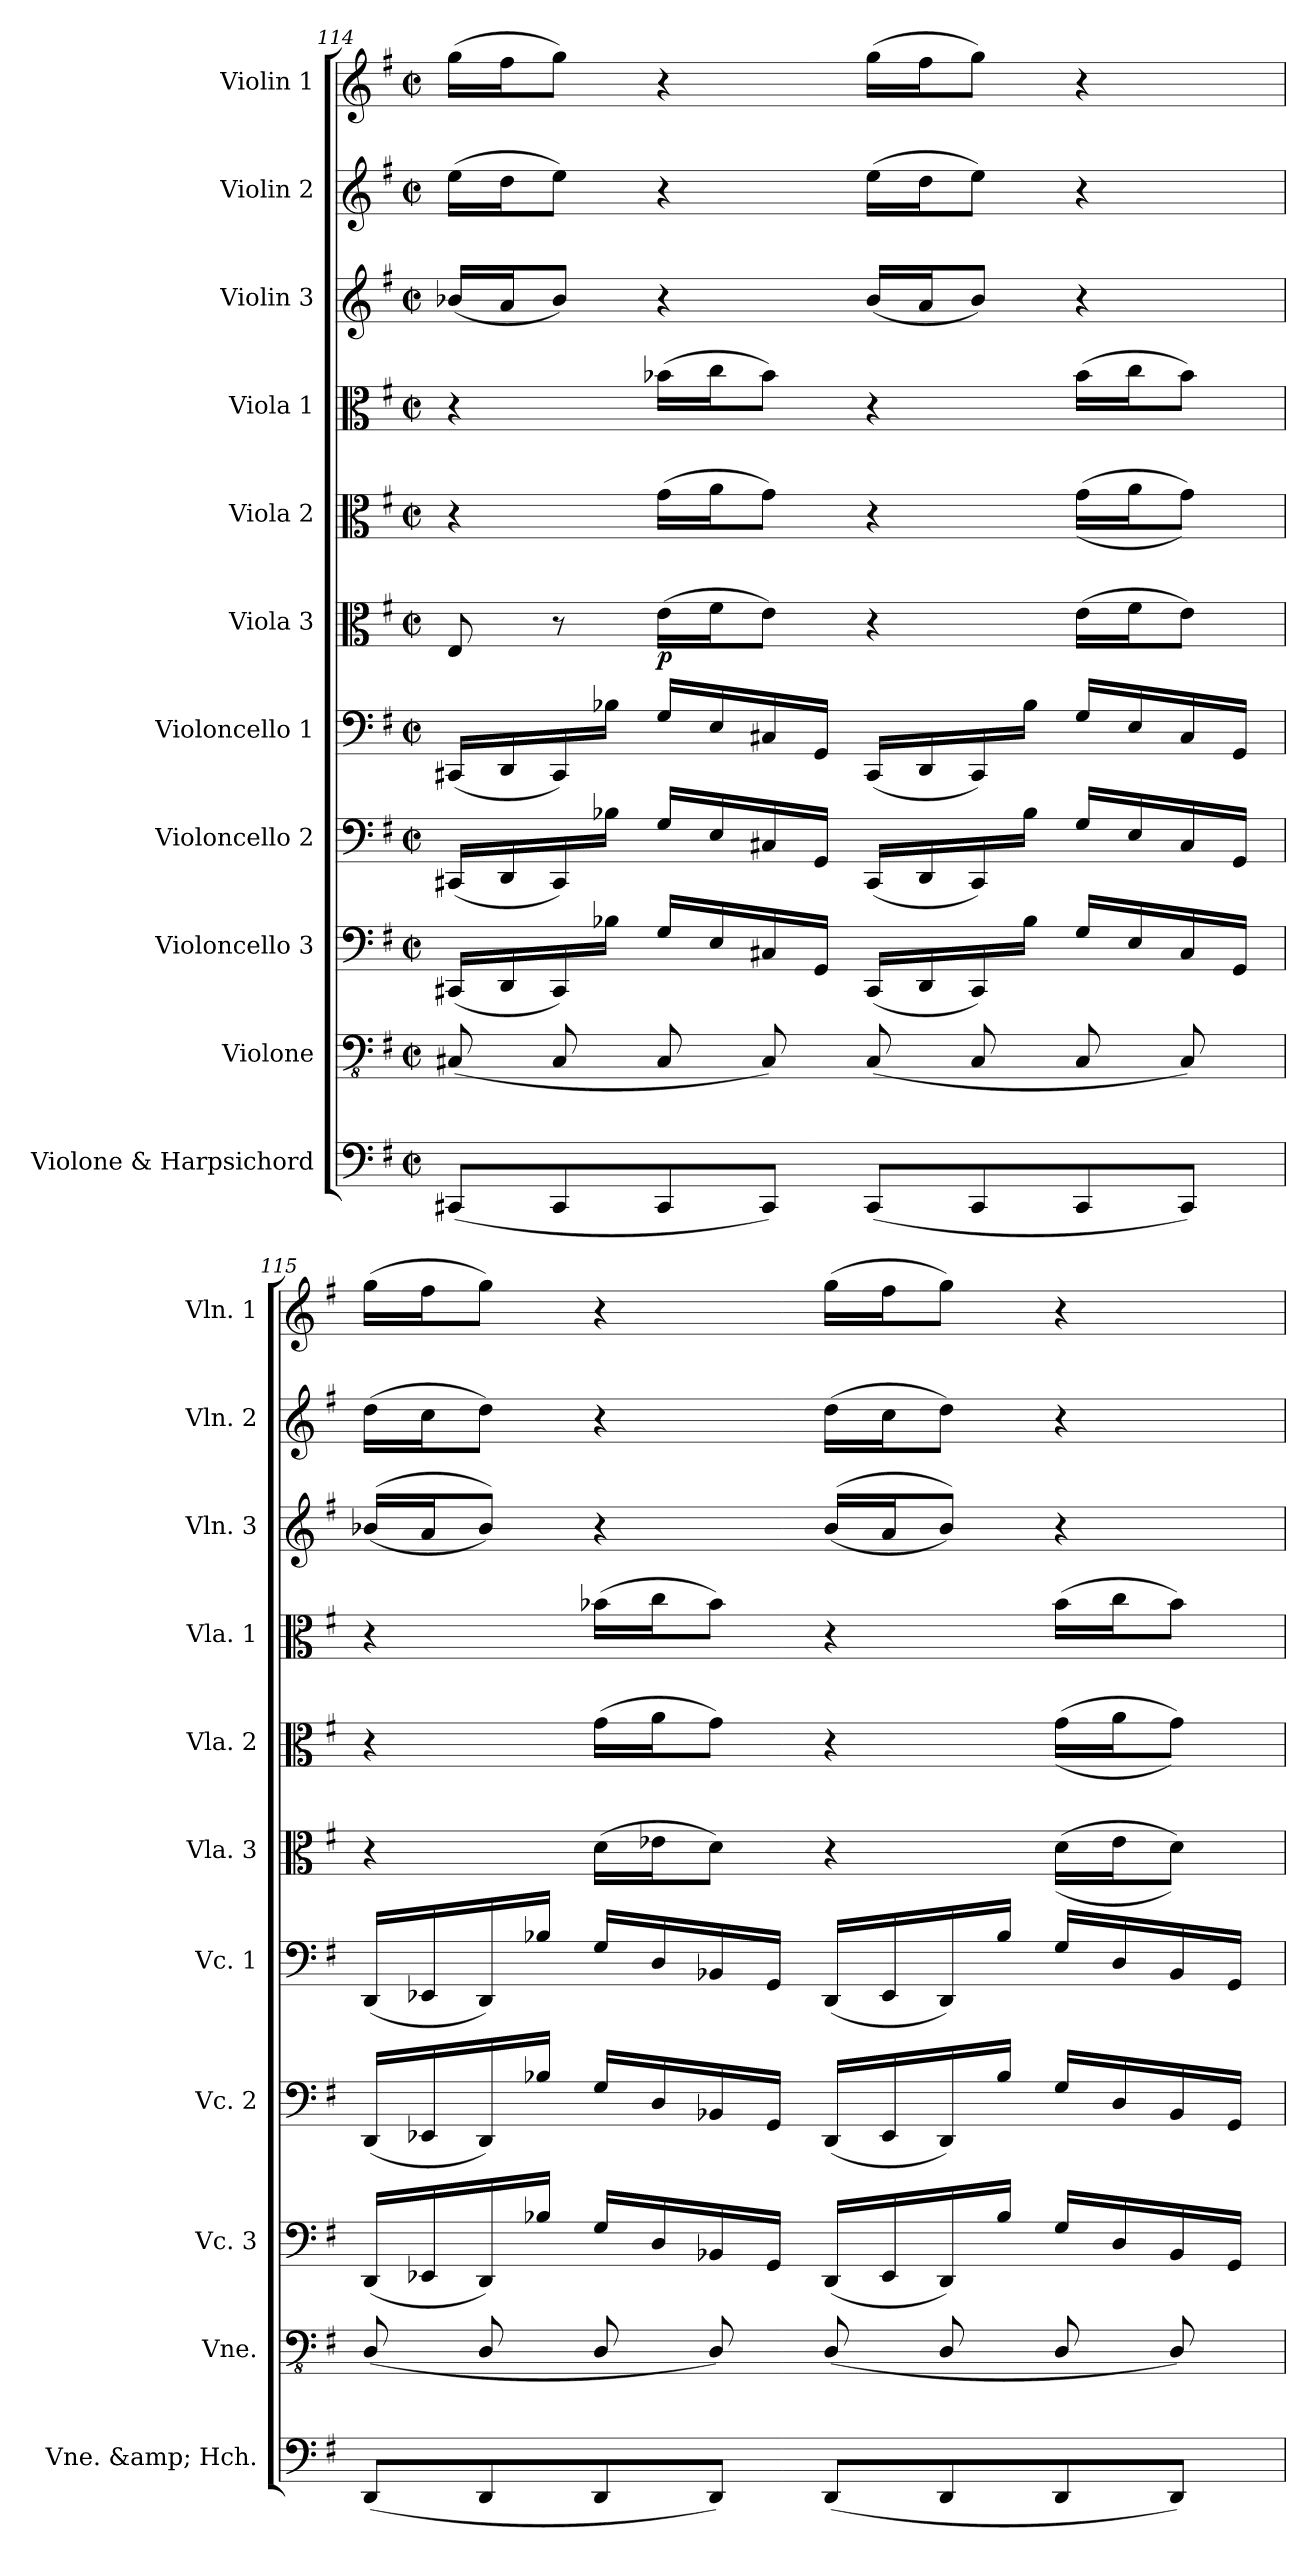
**kern	**kern	**kern	**kern	**kern	**kern	**dynam	**kern	**kern	**kern	**kern	**kern
*part11	*part10	*part9	*part8	*part7	*part6	*part6	*part5	*part4	*part3	*part2	*part1
*staff11	*staff10	*staff9	*staff8	*staff7	*staff6	*staff6	*staff5	*staff4	*staff3	*staff2	*staff1
*I"Violone &amp; Harpsichord	*I"Violone	*I"Violoncello 3	*I"Violoncello 2	*I"Violoncello 1	*I"Viola 3	*	*I"Viola 2	*I"Viola 1	*I"Violin 3	*I"Violin 2	*I"Violin 1
*I'Vne. &amp; Hch.	*I'Vne.	*I'Vc. 3	*I'Vc. 2	*I'Vc. 1	*I'Vla. 3	*	*I'Vla. 2	*I'Vla. 1	*I'Vln. 3	*I'Vln. 2	*I'Vln. 1
*clefF4	*clefFv4	*clefF4	*clefF4	*clefF4	*clefC3	*	*clefC3	*clefC3	*clefG2	*clefG2	*clefG2
*	*ITrd7c12	*	*	*	*	*	*	*	*	*	*
*k[f#]	*k[f#]	*k[f#]	*k[f#]	*k[f#]	*k[f#]	*	*k[f#]	*k[f#]	*k[f#]	*k[f#]	*k[f#]
*M4/4	*M4/4	*M4/4	*M4/4	*M4/4	*M4/4	*	*M4/4	*M4/4	*M4/4	*M4/4	*M4/4
*met(c|)	*met(c|)	*met(c|)	*met(c|)	*met(c|)	*met(c|)	*	*met(c|)	*met(c|)	*met(c|)	*met(c|)	*met(c|)
=114	=114	=114	=114	=114	=114	=114	=114	=114	=114	=114	=114
(8CC#X/L	(8CCC#X/	(16CC#X/LL	(16CC#X/LL	(16CC#X/LL	8E/	.	4r	4r	(16b-X/LL	(16ee\LL	(16gg\LL
.	.	16DD/	16DD/	16DD/	.	.	.	.	16a/J	16dd\J	16ff#\J
8CC#/	8CCC#/	16CC#/)	16CC#/)	16CC#/)	8r	.	.	.	8b-/J)	8ee\J)	8gg\J)
.	.	16B-X\JJ	16B-X\JJ	16B-X\JJ	.	.	.	.	.	.	.
!	!	!	!	!	!	!LO:DY:b	!	!	!	!	!
8CC#/	8CCC#/	16G/LL	16G/LL	16G/LL	(16e\LL	p	(16g\LL	(16b-X\LL	4r	4r	4r
.	.	16E/	16E/	16E/	16f#\J	.	16a\J	16cc\J	.	.	.
8CC#/J)	8CCC#/)	16C#X/	16C#X/	16C#X/	8e\J)	.	8g\J)	8b-\J)	.	.	.
.	.	16GG/JJ	16GG/JJ	16GG/JJ	.	.	.	.	.	.	.
(8CC#/L	(8CCC#/	(16CC#/LL	(16CC#/LL	(16CC#/LL	4r	.	4r	4r	(16b-/LL	(16ee\LL	(16gg\LL
.	.	16DD/	16DD/	16DD/	.	.	.	.	16a/J	16dd\J	16ff#\J
8CC#/	8CCC#/	16CC#/)	16CC#/)	16CC#/)	.	.	.	.	8b-/J)	8ee\J)	8gg\J)
.	.	16B-\JJ	16B-\JJ	16B-\JJ	.	.	.	.	.	.	.
8CC#/	8CCC#/	16G/LL	16G/LL	16G/LL	(16e\LL	.	((16g\LL	(16b-\LL	4r	4r	4r
.	.	16E/	16E/	16E/	16f#\J	.	16a\J	16cc\J	.	.	.
8CC#/J)	8CCC#/)	16C#/	16C#/	16C#/	8e\J)	.	8g\J))	8b-\J)	.	.	.
.	.	16GG/JJ	16GG/JJ	16GG/JJ	.	.	.	.	.	.	.
!!LO:LB:g=z
=115	=115	=115	=115	=115	=115	=115	=115	=115	=115	=115	=115
(8DD/L	(8DDD/	(16DD/LL	(16DD/LL	(16DD/LL	4r	.	4r	4r	((16b-X/LL	(16dd\LL	(16gg\LL
.	.	16EE-X/	16EE-X/	16EE-X/	.	.	.	.	16a/J	16cc\J	16ff#\J
8DD/	8DDD/	16DD/)	16DD/)	16DD/)	.	.	.	.	8b-/J))	8dd\J)	8gg\J)
.	.	16B-X\JJ	16B-X\JJ	16B-X\JJ	.	.	.	.	.	.	.
8DD/	8DDD/	16G/LL	16G/LL	16G/LL	(16d\LL	.	(16g\LL	(16b-X\LL	4r	4r	4r
.	.	16D/	16D/	16D/	16e-X\J	.	16a\J	16cc\J	.	.	.
8DD/J)	8DDD/)	16BB-X/	16BB-X/	16BB-X/	8d\J)	.	8g\J)	8b-\J)	.	.	.
.	.	16GG/JJ	16GG/JJ	16GG/JJ	.	.	.	.	.	.	.
(8DD/L	(8DDD/	(16DD/LL	(16DD/LL	(16DD/LL	4r	.	4r	4r	((16b-/LL	(16dd\LL	(16gg\LL
.	.	16EE-/	16EE-/	16EE-/	.	.	.	.	16a/J	16cc\J	16ff#\J
8DD/	8DDD/	16DD/)	16DD/)	16DD/)	.	.	.	.	8b-/J))	8dd\J)	8gg\J)
.	.	16B-\JJ	16B-\JJ	16B-\JJ	.	.	.	.	.	.	.
8DD/	8DDD/	16G/LL	16G/LL	16G/LL	((16d\LL	.	((16g\LL	(16b-\LL	4r	4r	4r
.	.	16D/	16D/	16D/	16e-\J	.	16a\J	16cc\J	.	.	.
8DD/J)	8DDD/)	16BB-/	16BB-/	16BB-/	8d\J))	.	8g\J))	8b-\J)	.	.	.
.	.	16GG/JJ	16GG/JJ	16GG/JJ	.	.	.	.	.	.	.
=	=	=	=	=	=	=	=	=	=	=	=
*-	*-	*-	*-	*-	*-	*-	*-	*-	*-	*-	*-
